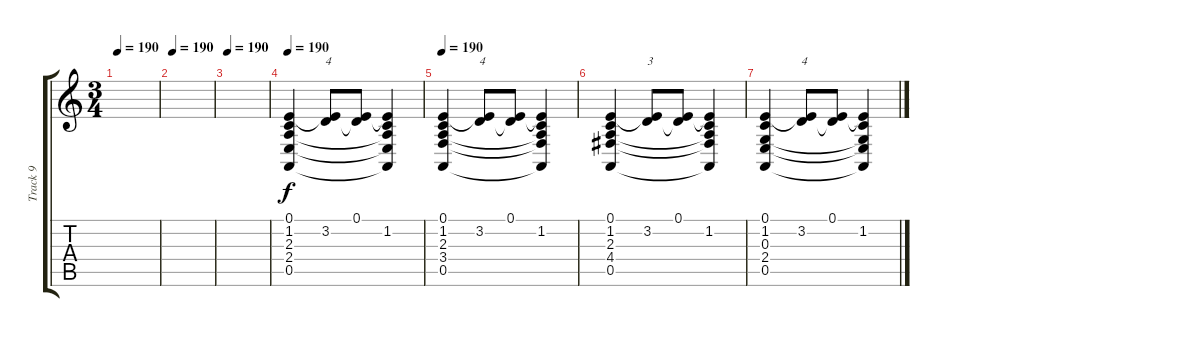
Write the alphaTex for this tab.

\track ("Track 9" "Track 9") {instrument choiraahs}
\staff {score tabs}
\tuning (E4 B3 G3 D3 A2 E2) {hide}
\ts (3 4)
\tempo 190
\clef g2
\ks c
|
\tempo 190
|
\tempo 190
|
\tempo 190
(0.1 1.2 2.3 2.4 0.5).4 (0.1{t} 3.2).8{txt "4"} (0.1 3.2{t}).8 (0.1{t} 1.2 2.3{t} 2.4{t} 0.5{t}).4 |
\tempo 190
(0.1 1.2 2.3 3.4 0.5).4 (0.1{t} 3.2).8{txt "4"} (0.1 3.2{t}).8 (0.1{t} 1.2 2.3{t} 3.4{t} 0.5{t}).4 |
(0.1 1.2 2.3 4.4 0.5).4 (0.1{t} 3.2).8{txt "3"} (0.1 3.2{t}).8 (0.1{t} 1.2 2.3{t} 4.4{t} 0.5{t}).4 |
(0.1 1.2 0.3 2.4 0.5).4 (0.1{t} 3.2).8{txt "4"} (0.1 3.2{t}).8 (0.1{t} 1.2 0.3{t} 2.4{t} 0.5{t}).4
